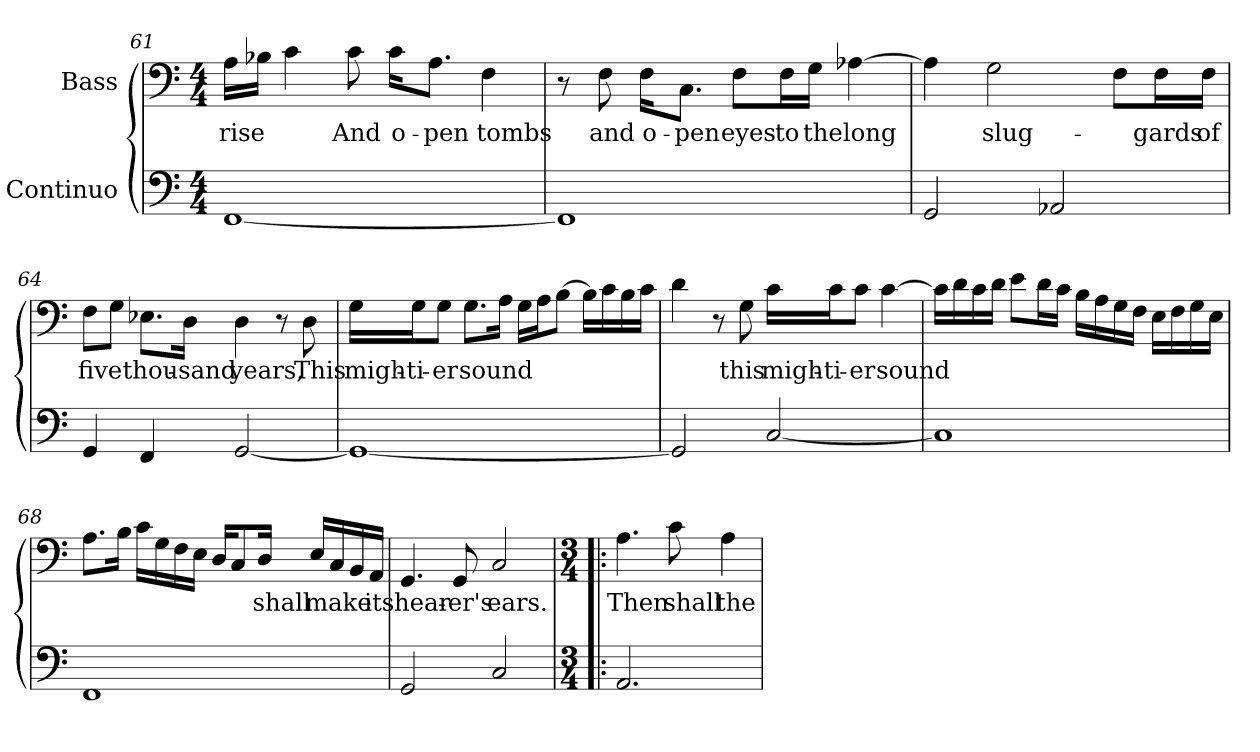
**kern	**kern	**text
*part2	*part1	*part1
*staff2	*staff1	*staff1
*I"Continuo	*I"Bass	*
*clefF4	*clefF4	*
*k[]	*k[]	*
*C:	*C:	*
*M4/4	*M4/4	*
=61	=61	=61
!	!	!LO:LY:b:color=#000000
[1FFi	16Ai\LL	-rise
.	16B-Xi\JJ	.
.	4ci\	.
!	!	!LO:LY:b:color=#000000
.	8ci\	And
!	!	!LO:LY:b:color=#000000
.	16ci\KL	o-
!	!	!LO:LY:b:color=#000000
.	8.Ai\J	-pen
!	!	!LO:LY:b:color=#000000
.	4Fi\	tombs
=62	=62	=62
1FFi]	8r	.
!	!	!LO:LY:b:color=#000000
.	8Fi\	and
!	!	!LO:LY:b:color=#000000
.	16Fi\KL	o-
!	!	!LO:LY:b:color=#000000
.	8.Ci\J	-pen
!	!	!LO:LY:b:color=#000000
.	8Fi\L	eyes
!	!	!LO:LY:b:color=#000000
.	16Fi\L	to
!	!	!LO:LY:b:color=#000000
.	16Gi\JJ	the
!	!	!LO:LY:b:color=#000000
.	[4A-Xi\	long
=63	=63	=63
2GGi/	4A-i\]	.
!	!	!LO:LY:b:color=#000000
.	2Gi\	slug-
2AA-Xi/	.	.
.	8Fi\L	.
!	!	!LO:LY:b:color=#000000
.	16Fi\L	-gards
!	!	!LO:LY:b:color=#000000
.	16Fi\JJ	of
!!LO:LB:g=z
=64	=64	=64
!	!	!LO:LY:b:color=#000000
4GGi/	8Fi\L	five
.	8Gi\J	.
!	!	!LO:LY:b:color=#000000
4FFi/	8.E-Xi\L	thou-
!	!	!LO:LY:b:color=#000000
.	16Di\Jk	-sand
!	!	!LO:LY:b:color=#000000
[2GGi/	4Di\	years,
.	8r	.
!	!	!LO:LY:b:color=#000000
.	8Di\	This
=65	=65	=65
!	!	!LO:LY:b:color=#000000
1GGi_	16Gi\LL	migh-
!	!	!LO:LY:b:color=#000000
.	16Gi\J	-ti-
!	!	!LO:LY:b:color=#000000
.	8Gi\J	-er
!	!	!LO:LY:b:color=#000000
.	8.Gi\L	sound
.	16Ai\Jk	.
.	16Gi\LL	.
.	16Ai\J	.
.	[8Bi\J	.
.	16Bi\LL]	.
.	16ci\	.
.	16Bi\	.
.	16ci\JJ	.
=66	=66	=66
2GGi/]	4di\	.
.	8r	.
!	!	!LO:LY:b:color=#000000
.	8Gi\	this
!	!	!LO:LY:b:color=#000000
[2Ci/	16ci\LL	migh-
!	!	!LO:LY:b:color=#000000
.	16ci\J	-ti-
!	!	!LO:LY:b:color=#000000
.	8ci\J	-er
!	!	!LO:LY:b:color=#000000
.	[4ci\	sound
!!LO:LB:g=z
=67	=67	=67
1Ci]	16ci\LL]	.
.	16di\	.
.	16ci\	.
.	16di\JJ	.
.	8ei\L	.
.	16di\L	.
.	16ci\JJ	.
.	16Bi\LL	.
.	16Ai\	.
.	16Gi\	.
.	16Fi\JJ	.
.	16Ei\LL	.
.	16Fi\	.
.	16Gi\	.
.	16Ei\JJ	.
=68	=68	=68
1FFi	8.Ai\L	.
.	16Bi\Jk	.
.	16ci\LL	.
.	16Gi\	.
.	16Fi\	.
.	16Ei\JJ	.
.	16Di/KL	.
.	8Ci/	.
!	!	!LO:LY:b:color=#000000
.	16Di/Jk	shall
!	!	!LO:LY:b:color=#000000
.	16Ei/LL	make
.	16Ci/	.
.	16BBi/	.
!	!	!LO:LY:b:color=#000000
.	16AAi/JJ	its
=69	=69	=69
!	!	!LO:LY:b:color=#000000
2GGi/	4.GGi/	hear-
!	!	!LO:LY:b:color=#000000
.	8GGi/	-er's
!	!	!LO:LY:b:color=#000000
2Ci/	2Ci/	ears.
=70!|:	=70!|:	=70!|:
*M3/4	*M3/4	*
!	!	!LO:LY:b:color=#000000
2.AAi/	4.Ai\	Then
!	!	!LO:LY:b:color=#000000
.	8ci\	shall
!	!	!LO:LY:b:color=#000000
.	4Ai\	the
=	=	=
*-	*-	*-
